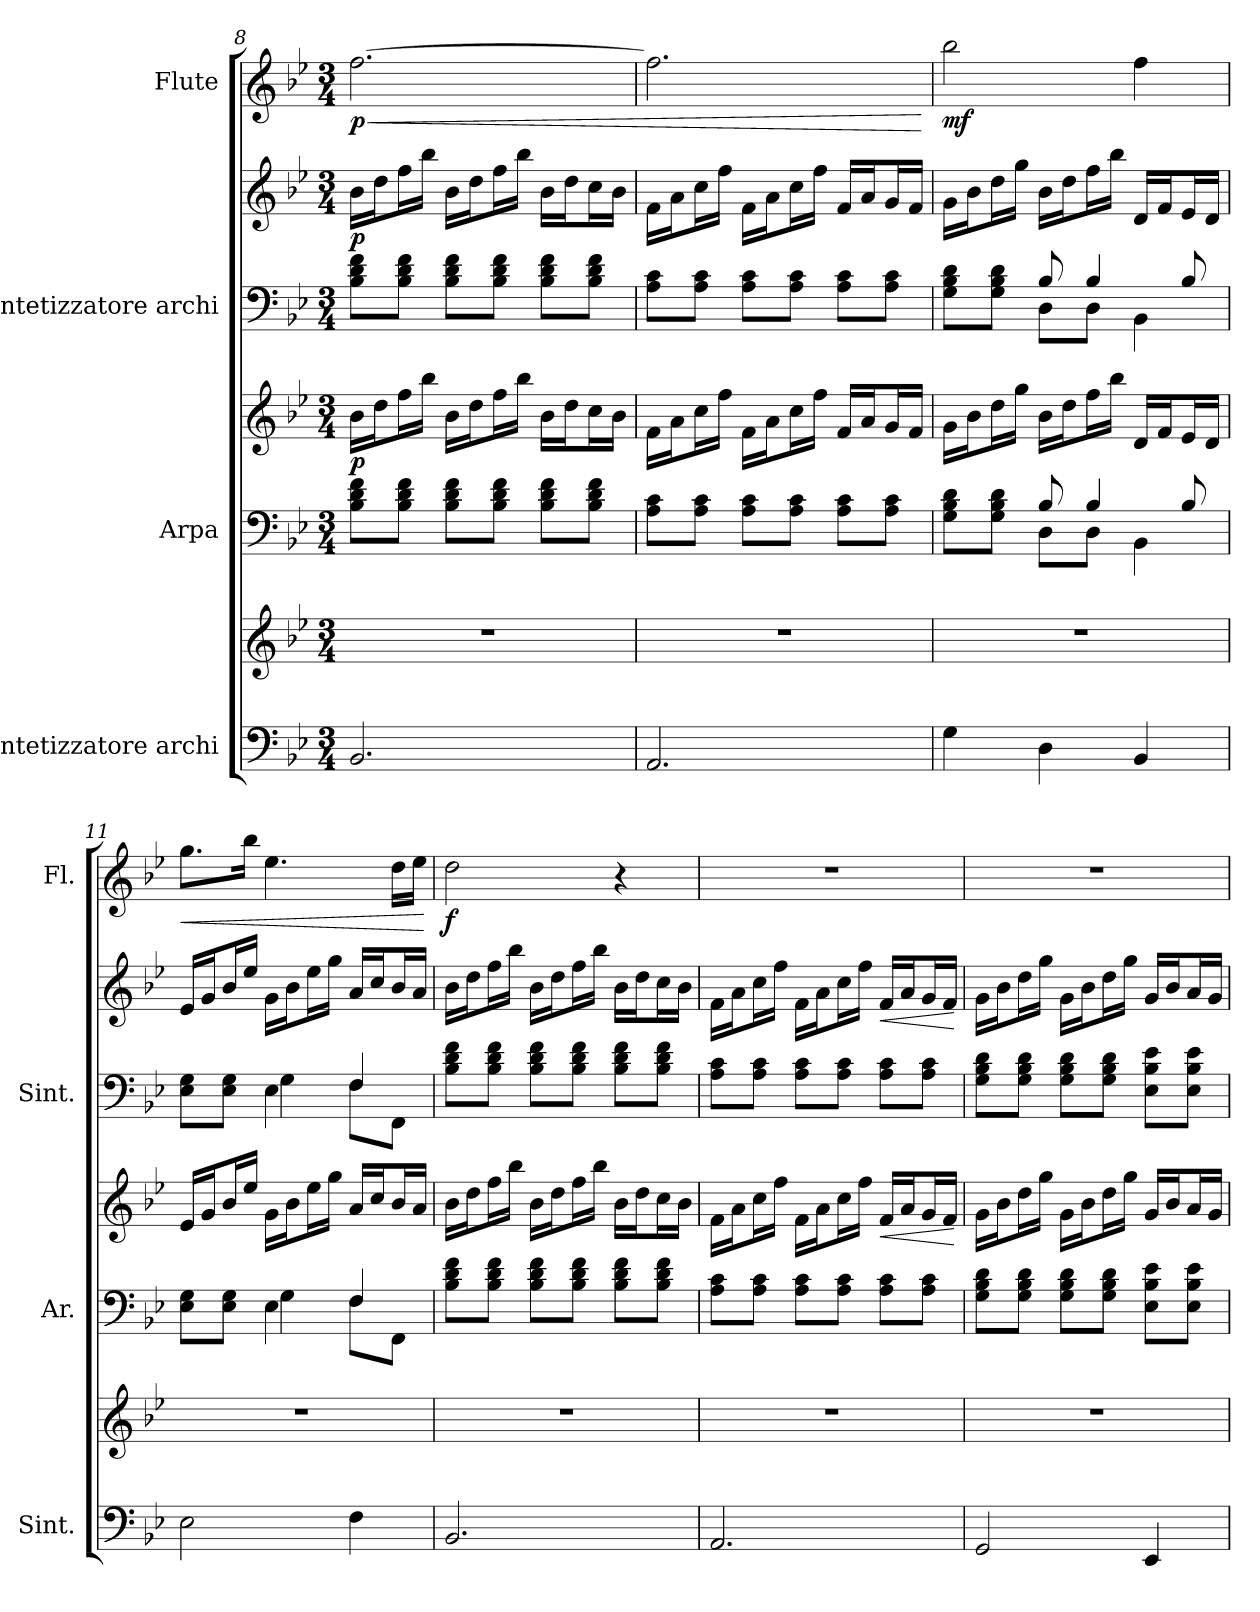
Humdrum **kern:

**kern	**kern	**kern	**kern	**dynam	**kern	**kern	**dynam	**kern	**dynam
*part4	*part4	*part3	*part3	*part3	*part2	*part2	*part2	*part1	*part1
*staff7	*staff6	*staff5	*staff4	*staff4/5	*staff3	*staff2	*staff2/3	*staff1	*staff1
*I"Sintetizzatore archi	*	*I"Arpa	*	*	*I"Sintetizzatore archi	*	*	*I"Flute	*
*I'Sint.	*	*I'Ar.	*	*	*I'Sint.	*	*	*I'Fl.	*
*clefF4	*clefG2	*clefF4	*clefG2	*	*clefF4	*clefG2	*	*clefG2	*
*k[b-e-]	*k[b-e-]	*k[b-e-]	*k[b-e-]	*	*k[b-e-]	*k[b-e-]	*	*k[b-e-]	*
*M3/4	*M3/4	*M3/4	*M3/4	*	*M3/4	*M3/4	*	*M3/4	*
=8	=8	=8	=8	=8	=8	=8	=8	=8	=8
!	!	!	!	!LO:DY:b	!	!	!LO:DY:b	!	!LO:HP:b
!	!	!	!	!	!	!	!	!	!LO:DY:n=1:b
2.BB-/	2.r	8B-\ 8d\ 8f\L	16b-\LL	p	8B-\ 8d\ 8f\L	16b-\LL	p	[2.ff\	< p
.	.	.	16dd\J	.	.	16dd\J	.	.	.
.	.	8B-\ 8d\ 8f\J	16ff\L	.	8B-\ 8d\ 8f\J	16ff\L	.	.	.
.	.	.	16bb-\JJ	.	.	16bb-\JJ	.	.	.
.	.	8B-\ 8d\ 8f\L	16b-\LL	.	8B-\ 8d\ 8f\L	16b-\LL	.	.	.
.	.	.	16dd\J	.	.	16dd\J	.	.	.
.	.	8B-\ 8d\ 8f\J	16ff\L	.	8B-\ 8d\ 8f\J	16ff\L	.	.	.
.	.	.	16bb-\JJ	.	.	16bb-\JJ	.	.	.
.	.	8B-\ 8d\ 8f\L	16b-\LL	.	8B-\ 8d\ 8f\L	16b-\LL	.	.	.
.	.	.	16dd\J	.	.	16dd\J	.	.	.
.	.	8B-\ 8d\ 8f\J	16cc\L	.	8B-\ 8d\ 8f\J	16cc\L	.	.	.
.	.	.	16b-\JJ	.	.	16b-\JJ	.	.	.
=9	=9	=9	=9	=9	=9	=9	=9	=9	=9
2.AA/	2.r	8A\ 8c\L	16f\LL	.	8A\ 8c\L	16f\LL	.	2.ff\]	.
.	.	.	16a\J	.	.	16a\J	.	.	.
.	.	8A\ 8c\J	16cc\L	.	8A\ 8c\J	16cc\L	.	.	.
.	.	.	16ff\JJ	.	.	16ff\JJ	.	.	.
.	.	8A\ 8c\L	16f\LL	.	8A\ 8c\L	16f\LL	.	.	.
.	.	.	16a\J	.	.	16a\J	.	.	.
.	.	8A\ 8c\J	16cc\L	.	8A\ 8c\J	16cc\L	.	.	.
.	.	.	16ff\JJ	.	.	16ff\JJ	.	.	.
.	.	8A\ 8c\L	16f/LL	.	8A\ 8c\L	16f/LL	.	.	.
.	.	.	16a/J	.	.	16a/J	.	.	.
.	.	8A\ 8c\J	16g/L	.	8A\ 8c\J	16g/L	.	.	.
.	.	.	16f/JJ	.	.	16f/JJ	.	.	.
.	.	.	.	.	.	.	.	.	[
=10	=10	=10	=10	=10	=10	=10	=10	=10	=10
*	*	*^	*	*	*^	*	*	*	*
!	!	!	!	!	!	!	!	!	!	!	!LO:DY:b
4G\	2.r	8G\ 8B-\ 8d\L	4ryy	16g\LL	.	8G\ 8B-\ 8d\L	4ryy	16g\LL	.	2bb-\	mf
.	.	.	.	16b-\J	.	.	.	16b-\J	.	.	.
.	.	8G\ 8B-\ 8d\J	.	16dd\L	.	8G\ 8B-\ 8d\J	.	16dd\L	.	.	.
.	.	.	.	16gg\JJ	.	.	.	16gg\JJ	.	.	.
4D\	.	8B-/	8D\L	16b-\LL	.	8B-/	8D\L	16b-\LL	.	.	.
.	.	.	.	16dd\J	.	.	.	16dd\J	.	.	.
.	.	4B-/	8D\J	16ff\L	.	4B-/	8D\J	16ff\L	.	.	.
.	.	.	.	16bb-\JJ	.	.	.	16bb-\JJ	.	.	.
4BB-/	.	.	4BB-\	16d/LL	.	.	4BB-\	16d/LL	.	4ff\	.
.	.	.	.	16f/J	.	.	.	16f/J	.	.	.
.	.	8B-/	.	16e-/L	.	8B-/	.	16e-/L	.	.	.
.	.	.	.	16d/JJ	.	.	.	16d/JJ	.	.	.
=11	=11	=11	=11	=11	=11	=11	=11	=11	=11	=11	=11
!	!	!	!	!	!	!	!	!	!	!	!LO:HP:b
2E-\	2.r	8E-\ 8G\L	4ryy	16e-/LL	.	8E-\ 8G\L	4ryy	16e-/LL	.	8.gg\L	<
.	.	.	.	16g/J	.	.	.	16g/J	.	.	.
.	.	8E-\ 8G\J	.	16b-/L	.	8E-\ 8G\J	.	16b-/L	.	.	.
.	.	.	.	16ee-/JJ	.	.	.	16ee-/JJ	.	16bb-\Jk	.
.	.	4E-\	4G\	16g\LL	.	4E-\	4G\	16g\LL	.	4.ee-\	.
.	.	.	.	16b-\J	.	.	.	16b-\J	.	.	.
.	.	.	.	16ee-\L	.	.	.	16ee-\L	.	.	.
.	.	.	.	16gg\JJ	.	.	.	16gg\JJ	.	.	.
4F\	.	4F/	8F\L	16a/LL	.	4F/	8F\L	16a/LL	.	.	.
.	.	.	.	16cc/J	.	.	.	16cc/J	.	.	.
.	.	.	8FF\J	16b-/L	.	.	8FF\J	16b-/L	.	16dd\LL	.
.	.	.	.	16a/JJ	.	.	.	16a/JJ	.	16ee-\JJ	.
*	*	*v	*v	*	*	*v	*v	*	*	*	*
.	.	.	.	.	.	.	.	.	[
=12	=12	=12	=12	=12	=12	=12	=12	=12	=12
!	!	!	!	!	!	!	!	!	!LO:DY:b
2.BB-/	2.r	8B-\ 8d\ 8f\L	16b-\LL	.	8B-\ 8d\ 8f\L	16b-\LL	.	2dd\	f
.	.	.	16dd\J	.	.	16dd\J	.	.	.
.	.	8B-\ 8d\ 8f\J	16ff\L	.	8B-\ 8d\ 8f\J	16ff\L	.	.	.
.	.	.	16bb-\JJ	.	.	16bb-\JJ	.	.	.
.	.	8B-\ 8d\ 8f\L	16b-\LL	.	8B-\ 8d\ 8f\L	16b-\LL	.	.	.
.	.	.	16dd\J	.	.	16dd\J	.	.	.
.	.	8B-\ 8d\ 8f\J	16ff\L	.	8B-\ 8d\ 8f\J	16ff\L	.	.	.
.	.	.	16bb-\JJ	.	.	16bb-\JJ	.	.	.
.	.	8B-\ 8d\ 8f\L	16b-\LL	.	8B-\ 8d\ 8f\L	16b-\LL	.	4r	.
.	.	.	16dd\J	.	.	16dd\J	.	.	.
.	.	8B-\ 8d\ 8f\J	16cc\L	.	8B-\ 8d\ 8f\J	16cc\L	.	.	.
.	.	.	16b-\JJ	.	.	16b-\JJ	.	.	.
=13	=13	=13	=13	=13	=13	=13	=13	=13	=13
2.AA/	2.r	8A\ 8c\L	16f\LL	.	8A\ 8c\L	16f\LL	.	2.r	.
.	.	.	16a\J	.	.	16a\J	.	.	.
.	.	8A\ 8c\J	16cc\L	.	8A\ 8c\J	16cc\L	.	.	.
.	.	.	16ff\JJ	.	.	16ff\JJ	.	.	.
.	.	8A\ 8c\L	16f\LL	.	8A\ 8c\L	16f\LL	.	.	.
.	.	.	16a\J	.	.	16a\J	.	.	.
.	.	8A\ 8c\J	16cc\L	.	8A\ 8c\J	16cc\L	.	.	.
.	.	.	16ff\JJ	.	.	16ff\JJ	.	.	.
!	!	!	!	!LO:HP:b	!	!	!LO:HP:b	!	!
.	.	8A\ 8c\L	16f/LL	<	8A\ 8c\L	16f/LL	<	.	.
.	.	.	16a/J	.	.	16a/J	.	.	.
.	.	8A\ 8c\J	16g/L	.	8A\ 8c\J	16g/L	.	.	.
.	.	.	16f/JJ	.	.	16f/JJ	.	.	.
.	.	.	.	[	.	.	[	.	.
=14	=14	=14	=14	=14	=14	=14	=14	=14	=14
2GG/	2.r	8G\ 8B-\ 8d\L	16g\LL	.	8G\ 8B-\ 8d\L	16g\LL	.	2.r	.
.	.	.	16b-\J	.	.	16b-\J	.	.	.
.	.	8G\ 8B-\ 8d\J	16dd\L	.	8G\ 8B-\ 8d\J	16dd\L	.	.	.
.	.	.	16gg\JJ	.	.	16gg\JJ	.	.	.
.	.	8G\ 8B-\ 8d\L	16g\LL	.	8G\ 8B-\ 8d\L	16g\LL	.	.	.
.	.	.	16b-\J	.	.	16b-\J	.	.	.
.	.	8G\ 8B-\ 8d\J	16dd\L	.	8G\ 8B-\ 8d\J	16dd\L	.	.	.
.	.	.	16gg\JJ	.	.	16gg\JJ	.	.	.
4EE-/	.	8E-\ 8B-\ 8e-\L	16g/LL	.	8E-\ 8B-\ 8e-\L	16g/LL	.	.	.
.	.	.	16b-/J	.	.	16b-/J	.	.	.
.	.	8E-\ 8B-\ 8e-\J	16a/L	.	8E-\ 8B-\ 8e-\J	16a/L	.	.	.
.	.	.	16g/JJ	.	.	16g/JJ	.	.	.
=	=	=	=	=	=	=	=	=	=
*-	*-	*-	*-	*-	*-	*-	*-	*-	*-
